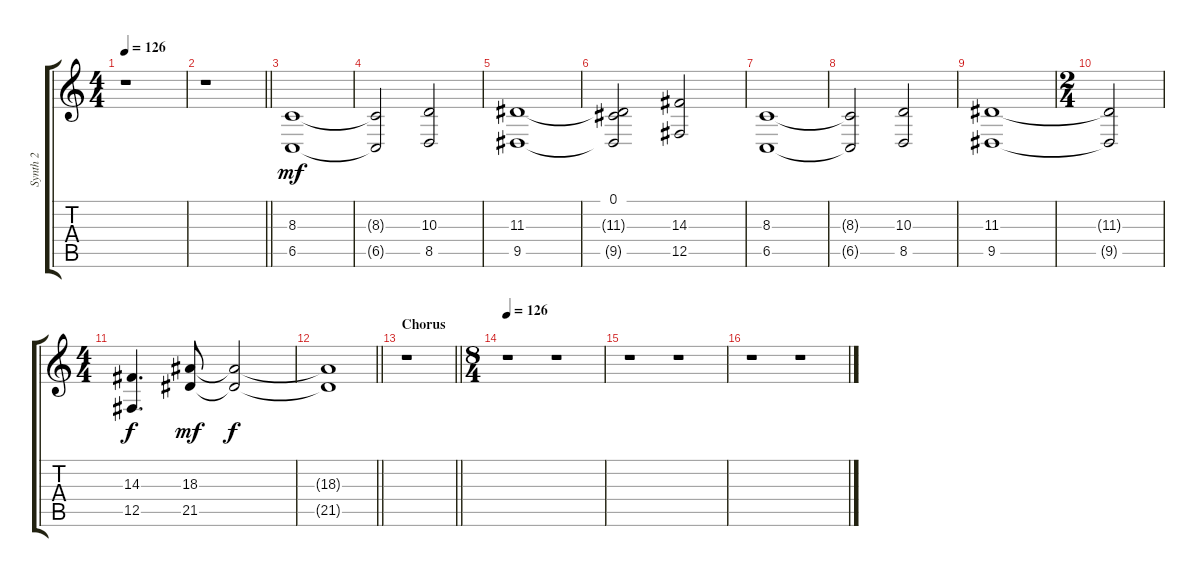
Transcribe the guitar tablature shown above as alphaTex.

\track ("Synth 2" "Synth 2") {instrument lead1square}
\staff {score tabs}
\tuning (Db4 Ab3 E3 B2 Gb2 B1) {hide}
\ts (4 4)
\tempo 126
\clef g2
\ks c
r.1{dy f} |
\barLineRight lightlight
r.1 |
(8.3 6.5).1{dy mf instrument lead1square} |
(8.3{t} 6.5{t}).2 (10.3 8.5).2 |
(11.3 9.5).1 |
(0.1 11.3{t} 9.5{t}).2 (14.3 12.5).2 |
(8.3 6.5).1 |
(8.3{t} 6.5{t}).2 (10.3 8.5).2 |
(11.3 9.5).1 |
\ts (2 4)
(11.3{t} 9.5{t}).2 |
\ts (4 4)
(14.3 12.5).4{d dy f} (18.3 21.5).8{dy mf} (18.3{t} 21.5{t}).2{dy f} |
\barLineRight lightlight
(18.3{t} 21.5{t}).1 |
\section ("" "Chorus")
\barLineRight lightlight
r.1 |
\ts (8 4)
\tempo 126
r.1 r.1 |
r.1 r.1 |
r.1 r.1
